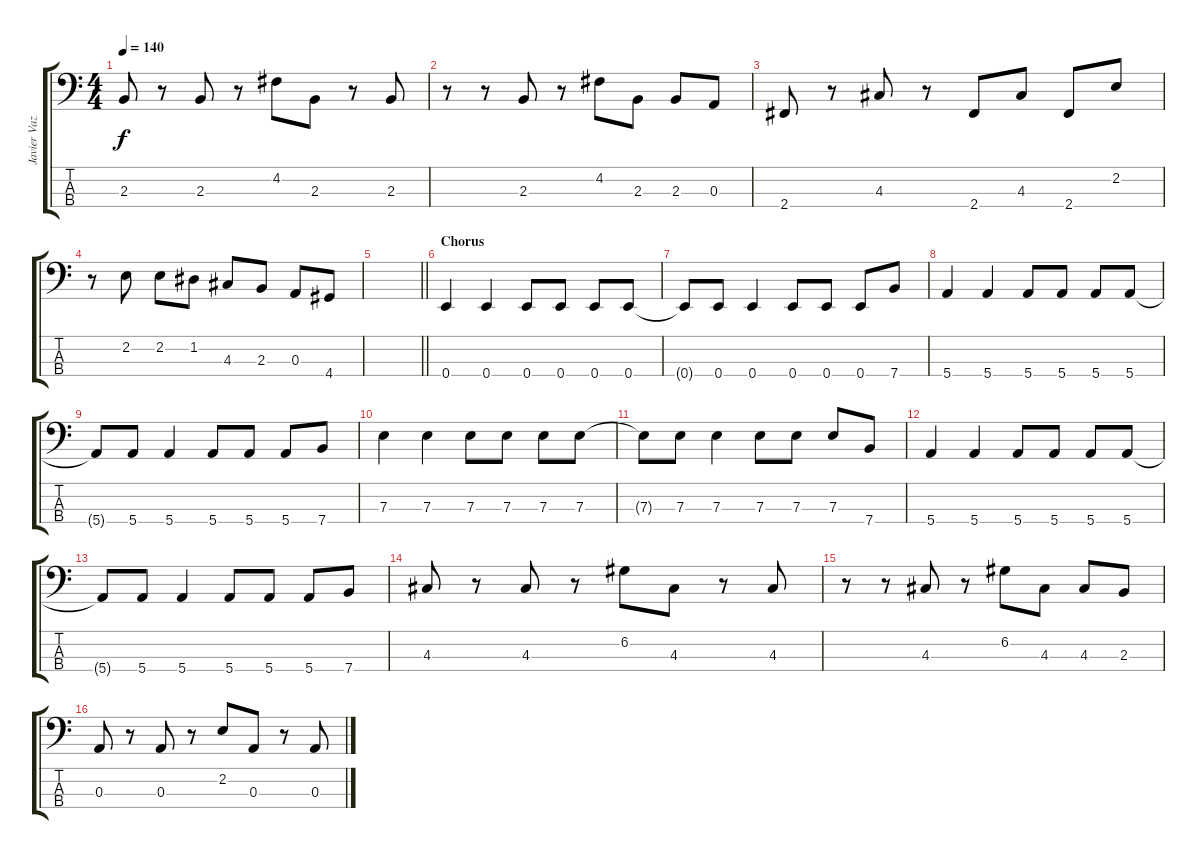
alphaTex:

\track ("Javier Vaz Martins" "Javier Vaz") {instrument electricbassfinger}
\staff {score tabs}
\tuning (G2 D2 A1 E1) {hide}
\ts (4 4)
\tempo 140
\clef f4
\ks c
2.3.8{dy f} r.8 2.3.8 r.8 4.2.8 2.3.8 r.8 2.3.8 |
r.8 r.8 2.3.8 r.8 4.2.8 2.3.8 2.3.8 0.3.8 |
2.4.8 r.8 4.3.8 r.8 2.4.8 4.3.8 2.4.8 2.2.8 |
r.8 2.2.8 2.2.8 1.2.8 4.3.8 2.3.8 0.3.8 4.4.8 |
\barLineRight lightlight
|
\section ("" "Chorus")
0.4.4 0.4.4 0.4.8 0.4.8 0.4.8 0.4.8 |
0.4{t}.8 0.4.8 0.4.4 0.4.8 0.4.8 0.4.8 7.4.8 |
5.4.4 5.4.4 5.4.8 5.4.8 5.4.8 5.4.8 |
5.4{t}.8 5.4.8 5.4.4 5.4.8 5.4.8 5.4.8 7.4.8 |
7.3.4 7.3.4 7.3.8 7.3.8 7.3.8 7.3.8 |
7.3{t}.8 7.3.8 7.3.4 7.3.8 7.3.8 7.3.8 7.4.8 |
5.4.4 5.4.4 5.4.8 5.4.8 5.4.8 5.4.8 |
5.4{t}.8 5.4.8 5.4.4 5.4.8 5.4.8 5.4.8 7.4.8 |
4.3.8 r.8 4.3.8 r.8 6.2.8 4.3.8 r.8 4.3.8 |
r.8 r.8 4.3.8 r.8 6.2.8 4.3.8 4.3.8 2.3.8 |
0.3.8 r.8 0.3.8 r.8 2.2.8 0.3.8 r.8 0.3.8
